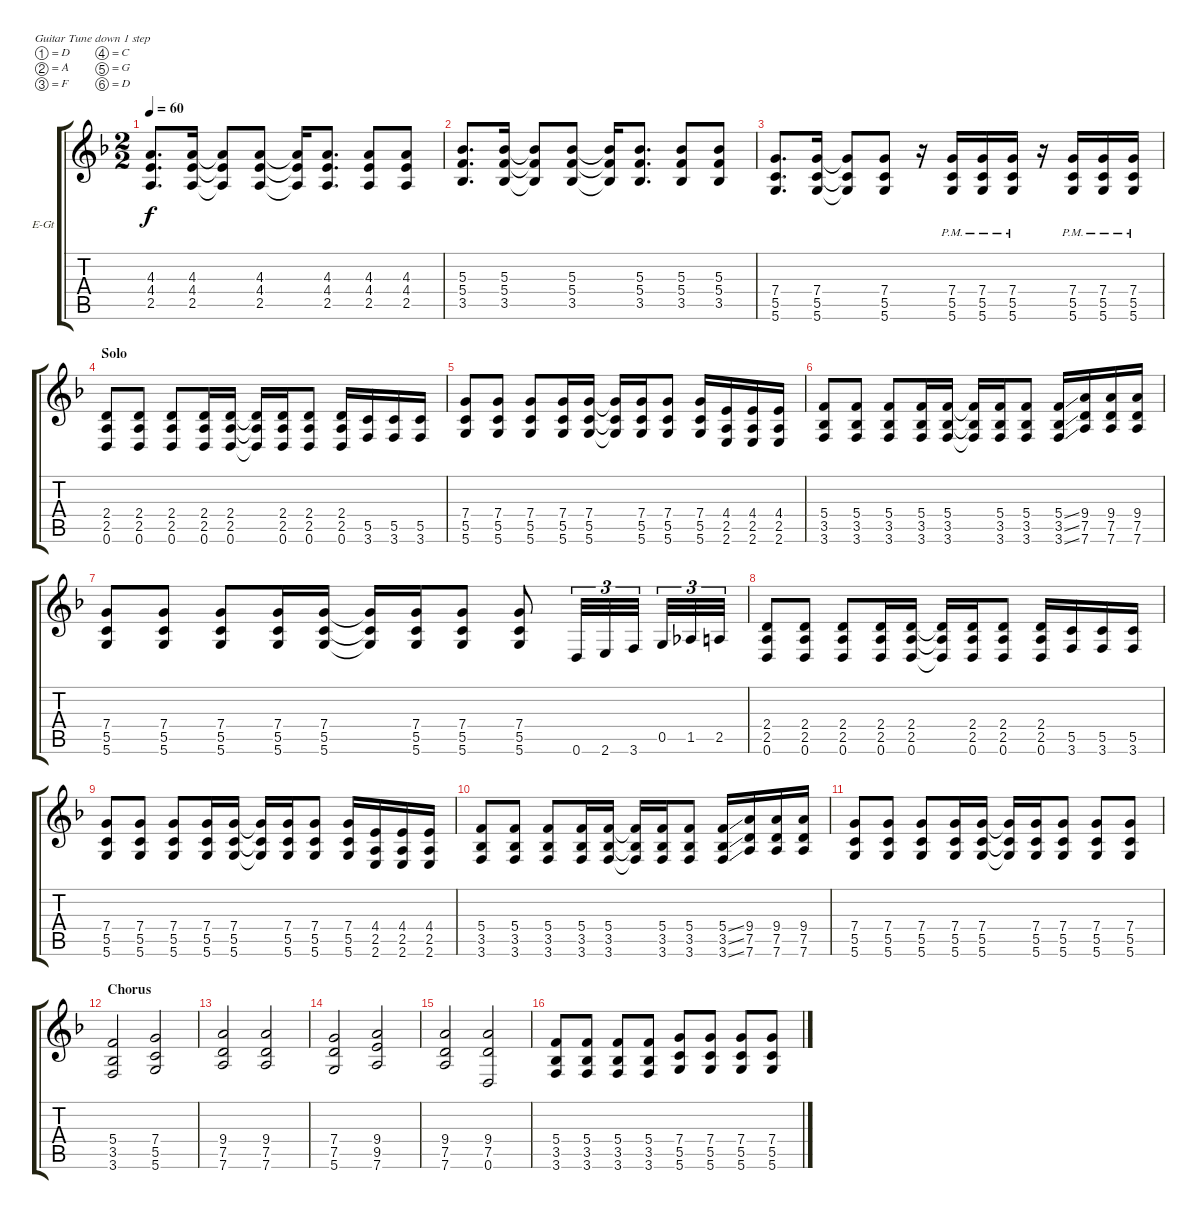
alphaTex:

\bracketExtendMode groupsimilarinstruments
\firstSystemTrackNameOrientation horizontal
\otherSystemsTrackNameOrientation horizontal
\track ("Electric Guitar 1" "E-Gt") {instrument overdrivenguitar}
\staff {score tabs}
\tuning (D4 A3 F3 C3 G2 D2)
\ts (2 2)
\tempo 60
\clef g2
\ks dminor
(2.5 4.4 4.3).8{d dy f} (2.5 4.4 4.3).16 (4.4{t} 2.5{t} 4.3{t}).8 (2.5 4.4 4.3).8 (2.5{t} 4.4{t} 4.3{t}).16 (4.4 2.5 4.3).8{d} (2.5 4.4 4.3).8 (2.5 4.4 4.3).8 |
(3.5 5.4 5.3).8{d} (3.5 5.4 5.3).16 (5.4{t} 3.5{t} 5.3{t}).8 (3.5 5.4 5.3).8 (3.5{t} 5.4{t} 5.3{t}).16 (5.4 3.5 5.3).8{d} (3.5 5.4 5.3).8 (3.5 5.4 5.3).8 |
(5.5 7.4 5.6).8{d} (5.5 7.4 5.6).16 (7.4{t} 5.5{t} 5.6{t}).8 (5.5 7.4 5.6).8 r.16 (5.6{pm} 5.5{pm} 7.4{pm}).16 (5.6{pm} 5.5{pm} 7.4{pm}).16 (5.6{pm} 5.5{pm} 7.4{pm}).16 r.16 (5.6{pm} 5.5{pm} 7.4{pm}).16 (5.6{pm} 5.5{pm} 7.4{pm}).16 (5.6{pm} 5.5{pm} 7.4{pm}).16 |
\section ("" "Solo")
(0.6 2.5 2.4).8 (0.6 2.5 2.4).8 (0.6 2.5 2.4).8 (0.6 2.5 2.4).16 (0.6 2.4 2.5).16 (0.6{t} 2.5{t} 2.4{t}).16 (0.6 2.4 2.5).16 (0.6 2.5 2.4).8 (0.6 2.4 2.5).16 (3.6 5.5).16 (3.6 5.5).16 (3.6 5.5).16 |
(5.5 5.6 7.4).8 (7.4 5.5 5.6).8 (7.4 5.5 5.6).8 (5.6 5.5 7.4).16 (5.5 5.6 7.4).16 (5.6{t} 5.5{t} 7.4{t}).16 (5.5 5.6 7.4).16 (5.6 5.5 7.4).8 (5.5 5.6 7.4).16 (2.6 2.5 4.4).16 (4.4 2.5 2.6).16 (4.4 2.5 2.6).16 |
(3.6 3.5 5.4).8 (3.6 3.5 5.4).8 (3.6 3.5 5.4).8 (3.6 3.5 5.4).16 (3.6 5.4 3.5).16 (3.6{t} 3.5{t} 5.4{t}).16 (3.6 5.4 3.5).16 (3.6 3.5 5.4).8 (3.6{ss} 5.4{ss} 3.5{ss}).16 (7.6 7.5 9.4).16 (7.6 7.5 9.4).16 (7.6 7.5 9.4).16 |
(5.5 5.6 7.4).8 (7.4 5.5 5.6).8 (7.4 5.5 5.6).8 (5.6 5.5 7.4).16 (5.5 5.6 7.4).16 (5.6{t} 5.5{t} 7.4{t}).16 (5.5 5.6 7.4).16 (5.6 5.5 7.4).8 (5.6 5.5 7.4).8 0.6.32{tu (3 2)} 2.6.32{tu (3 2)} 3.6.32{tu (3 2)} 0.5.32{tu (3 2)} 1.5.32{tu (3 2)} 2.5.32{tu (3 2)} |
(0.6 2.5 2.4).8 (0.6 2.5 2.4).8 (0.6 2.5 2.4).8 (0.6 2.5 2.4).16 (0.6 2.4 2.5).16 (0.6{t} 2.5{t} 2.4{t}).16 (0.6 2.4 2.5).16 (0.6 2.5 2.4).8 (0.6 2.4 2.5).16 (3.6 5.5).16 (3.6 5.5).16 (3.6 5.5).16 |
(5.5 5.6 7.4).8 (7.4 5.5 5.6).8 (7.4 5.5 5.6).8 (5.6 5.5 7.4).16 (5.5 5.6 7.4).16 (5.6{t} 5.5{t} 7.4{t}).16 (5.5 5.6 7.4).16 (5.6 5.5 7.4).8 (5.5 5.6 7.4).16 (2.6 2.5 4.4).16 (4.4 2.5 2.6).16 (4.4 2.5 2.6).16 |
(3.6 3.5 5.4).8 (3.6 3.5 5.4).8 (3.6 3.5 5.4).8 (3.6 3.5 5.4).16 (3.6 5.4 3.5).16 (3.6{t} 3.5{t} 5.4{t}).16 (3.6 5.4 3.5).16 (3.6 3.5 5.4).8 (3.6{ss} 5.4{ss} 3.5{ss}).16 (7.6 7.5 9.4).16 (7.6 7.5 9.4).16 (7.6 7.5 9.4).16 |
(5.5 5.6 7.4).8 (7.4 5.5 5.6).8 (7.4 5.5 5.6).8 (5.6 5.5 7.4).16 (5.5 5.6 7.4).16 (5.6{t} 5.5{t} 7.4{t}).16 (5.5 5.6 7.4).16 (5.6 5.5 7.4).8 (5.6 5.5 7.4).8 (5.6 5.5 7.4).8 |
\section ("" "Chorus")
(3.6 3.5 5.4).2 (7.4 5.5 5.6).2 |
(7.6 7.5 9.4).2 (7.6 7.5 9.4).2 |
(5.6 7.5 7.4).2 (7.6 9.5 9.4).2 |
(7.6 7.5 9.4).2 (0.6 7.5 9.4).2 |
(3.6 3.5 5.4).8 (3.6 3.5 5.4).8 (3.6 3.5 5.4).8 (3.6 3.5 5.4).8 (5.6 5.5 7.4).8 (5.6 5.5 7.4).8 (5.6 5.5 7.4).8 (5.6 5.5 7.4).8
